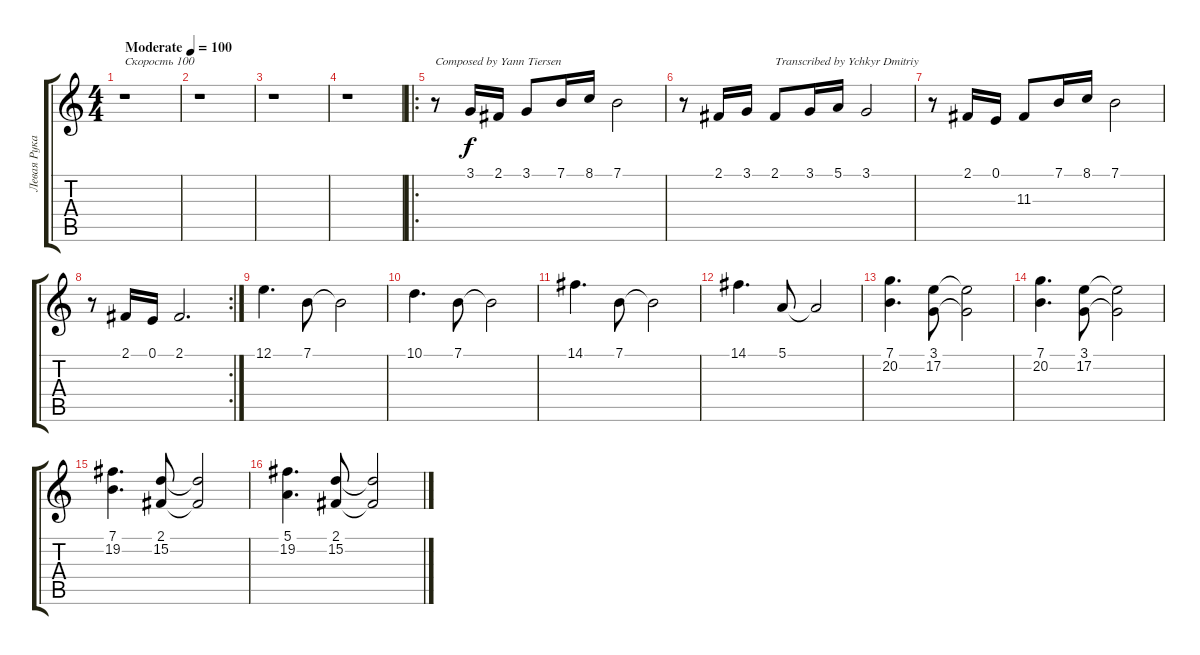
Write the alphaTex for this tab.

\track ("Левая Рука" "Левая Рука") {instrument brightacousticpiano}
\staff {score tabs}
\tuning (E4 B3 G3 D3 A2 E2) {hide}
\ts (4 4)
\tempo (100 "Moderate")
\clef g2
\ks c
r.1{txt "Скорость 100" dy f instrument brightacousticpiano} |
r.1 |
r.1 |
r.1 |
\ro
r.8{txt "Composed by Yann Tiersen"} 3.1.16 2.1.16 3.1.8 7.1.16 8.1.16 7.1.2 |
r.8 2.1.16 3.1.16 2.1.8{txt "Transcribed by Ychkyr Dmitriy"} 3.1.16 5.1.16 3.1.2 |
r.8 2.1.16 0.1.16 11.3.8 7.1.16 8.1.16 7.1.2 |
\rc 2
r.8 2.1.16 0.1.16 2.1.2{d} |
12.1.4{d} 7.1.8 7.1{t}.2 |
10.1.4{d} 7.1.8 7.1{t}.2 |
14.1.4{d} 7.1.8 7.1{t}.2 |
14.1.4{d} 5.1.8 5.1{t}.2 |
(7.1 20.2).4{d} (3.1 17.2).8 (3.1{t} 17.2{t}).2 |
(7.1 20.2).4{d} (3.1 17.2).8 (3.1{t} 17.2{t}).2 |
(7.1 19.2).4{d} (2.1 15.2).8 (2.1{t} 15.2{t}).2 |
(5.1 19.2).4{d} (2.1 15.2).8 (2.1{t} 15.2{t}).2
